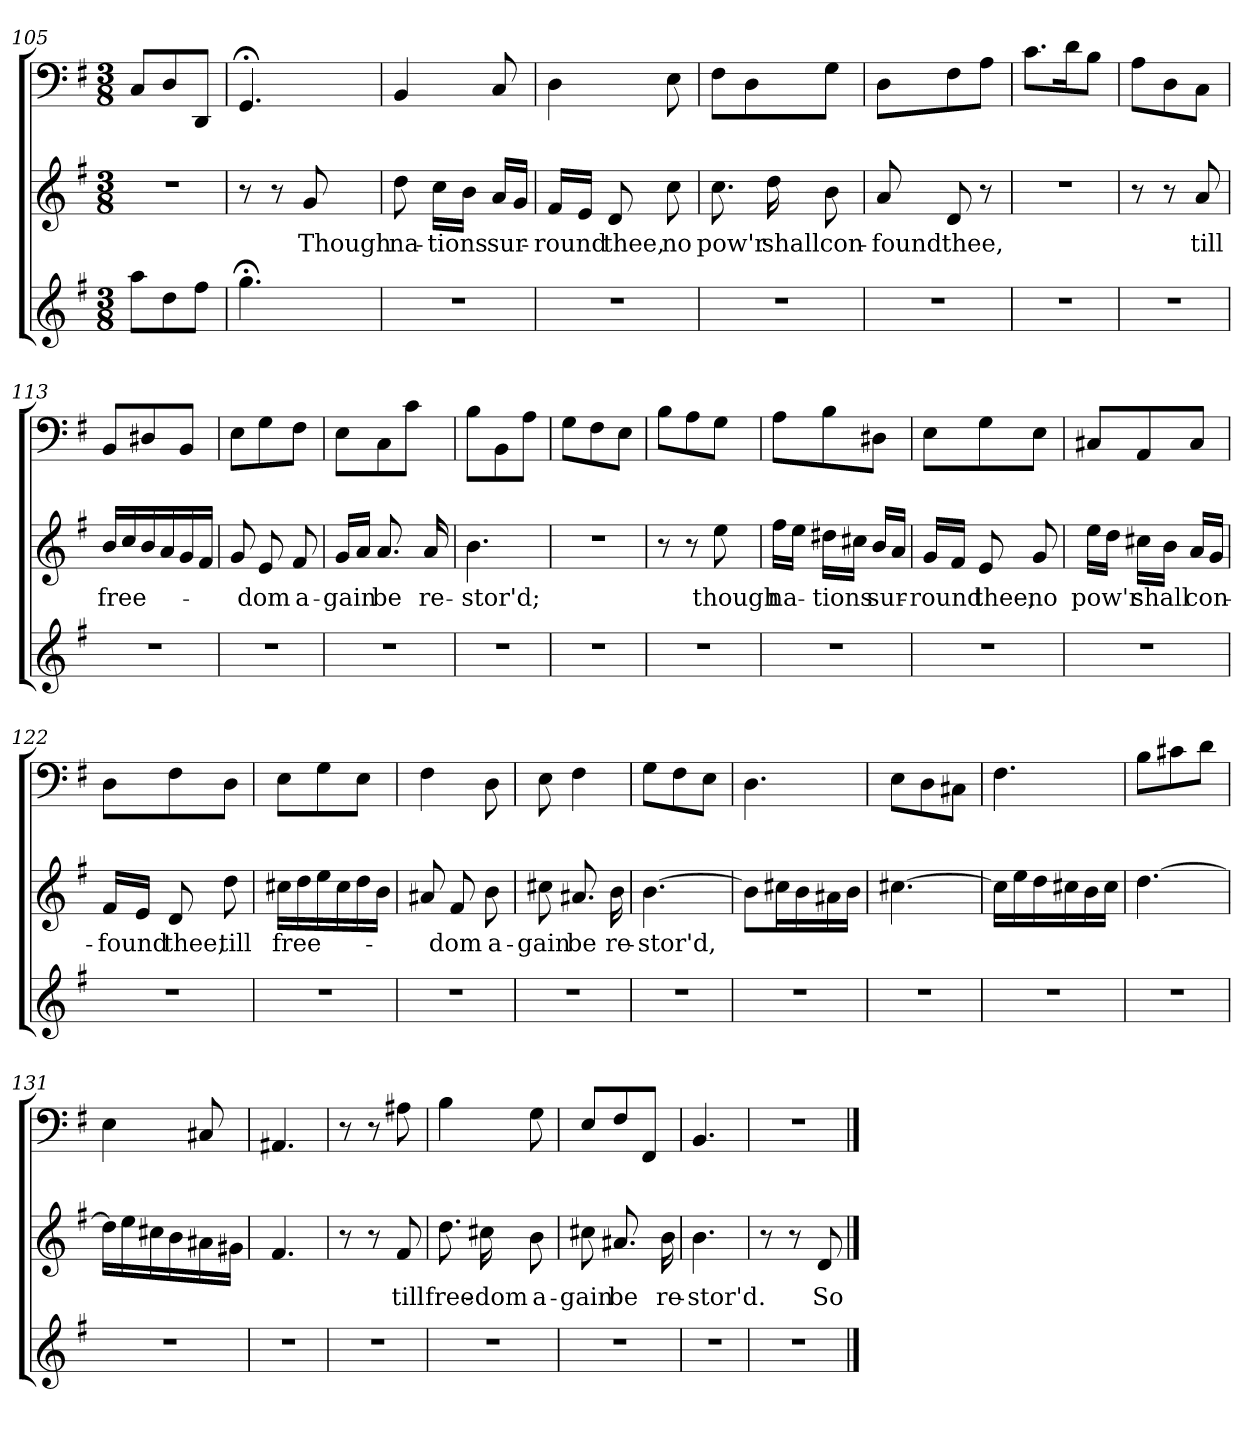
**kern	**kern	**text	**kern
*part3	*part2	*part2	*part1
*staff3	*staff2	*staff2	*staff1
*clefG2	*clefG2	*	*clefF4
*k[f#]	*k[f#]	*	*k[f#]
*G:	*G:	*	*G:
*M3/8	*M3/8	*	*M3/8
=105	=105	=105	=105
8aa\L	4.r	.	8C/L
8dd\	.	.	8D/
8ff#\J	.	.	8DD/J
=106	=106	=106	=106
4.gg;<\	8r	.	4.GG;</
.	8r	.	.
.	8g/	Though	.
=107	=107	=107	=107
4.r	8dd\	na-	4BB/
.	16cc\LL	-tions	.
.	16b\JJ	.	.
.	16a/LL	sur-	8C/
.	16g/JJ	.	.
=108	=108	=108	=108
4.r	16f#/LL	-round	4D\
.	16e/JJ	.	.
.	8d/	thee,	.
.	8cc\	no	8E\
=109	=109	=109	=109
4.r	8.cc\	pow'r	8F#\L
.	.	.	8D\
.	16dd\	shall	.
.	8b\	con-	8G\J
=110	=110	=110	=110
4.r	8a/	-found	8D\L
.	8d/	thee,	8F#\
.	8r	.	8A\J
=111	=111	=111	=111
4.r	4.r	.	8.c\L
.	.	.	16d\K
.	.	.	8B\J
=112	=112	=112	=112
4.r	8r	.	8A\L
.	8r	.	8D\
.	8a/	till	8C\J
=113	=113	=113	=113
4.r	16b/LL	free-	8BB/L
.	16cc/	.	.
.	16b/	.	8D#X/
.	16a/	.	.
.	16g/	.	8BB/J
.	16f#/JJ	.	.
=114	=114	=114	=114
4.r	8g/	.	8E\L
.	8e/	-dom	8G\
.	8f#/	a-	8F#\J
=115	=115	=115	=115
4.r	16g/LL	-gain	8E\L
.	16a/JJ	.	.
.	8.a/	be	8C\
.	.	.	8c\J
.	16a/	re-	.
=116	=116	=116	=116
4.r	4.b\	-stor'd;	8B\L
.	.	.	8BB\
.	.	.	8A\J
=117	=117	=117	=117
4.r	4.r	.	8G\L
.	.	.	8F#\
.	.	.	8E\J
=118	=118	=118	=118
4.r	8r	.	8B\L
.	8r	.	8A\
.	8ee\	though	8G\J
=119	=119	=119	=119
4.r	16ff#\LL	na-	8A\L
.	16ee\JJ	.	.
.	16dd#X\LL	-tions	8B\
.	16cc#X\JJ	.	.
.	16b/LL	sur-	8D#X\J
.	16a/JJ	.	.
=120	=120	=120	=120
4.r	16g/LL	-round	8E\L
.	16f#/JJ	.	.
.	8e/	thee,	8G\
.	8g/	no	8E\J
=121	=121	=121	=121
4.r	16ee\LL	pow'r	8C#X/L
.	16dd\JJ	.	.
.	16cc#X\LL	shall	8AA/
.	16b\JJ	.	.
.	16a/LL	con-	8C#/J
.	16g/JJ	.	.
=122	=122	=122	=122
4.r	16f#/LL	-found	8D\L
.	16e/JJ	.	.
.	8d/	thee,	8F#\
.	8dd\	till	8D\J
=123	=123	=123	=123
4.r	16cc#X\LL	free-	8E\L
.	16dd\	.	.
.	16ee\	.	8G\
.	16cc#\	.	.
.	16dd\	.	8E\J
.	16b\JJ	.	.
=124	=124	=124	=124
4.r	8a#X/	.	4F#\
.	8f#/	-dom	.
.	8b\	a-	8D\
=125	=125	=125	=125
4.r	8cc#X\	-gain	8E\
.	8.a#X/	be	4F#\
.	16b\	re-	.
=126	=126	=126	=126
4.r	[4.b\	-stor'd,	8G\L
.	.	.	8F#\
.	.	.	8E\J
=127	=127	=127	=127
4.r	8b\L]	.	4.D\
.	16cc#X\L	.	.
.	16b\	.	.
.	16a#X\	.	.
.	16b\JJ	.	.
=128	=128	=128	=128
4.r	[4.cc#X\	.	8E\L
.	.	.	8D\
.	.	.	8C#X\J
=129	=129	=129	=129
4.r	16cc#\LL]	.	4.F#\
.	16ee\	.	.
.	16dd\	.	.
.	16cc#X\	.	.
.	16b\	.	.
.	16cc#\JJ	.	.
=130	=130	=130	=130
4.r	[4.dd\	.	8B\L
.	.	.	8c#X\
.	.	.	8d\J
=131	=131	=131	=131
4.r	16dd\LL]	.	4E\
.	16ee\	.	.
.	16cc#X\	.	.
.	16b\	.	.
.	16a#X\	.	8C#X/
.	16g#X\JJ	.	.
=132	=132	=132	=132
4.r	4.f#/	.	4.AA#X/
=133	=133	=133	=133
4.r	8r	.	8r
.	8r	.	8r
.	8f#/	till	8A#X\
=134	=134	=134	=134
4.r	8.dd\	free-	4B\
.	16cc#X\	-dom	.
.	8b\	a-	8G\
=135	=135	=135	=135
4.r	8cc#X\	-gain	8E/L
.	8.a#X/	be	8F#/
.	.	.	8FF#/J
.	16b\	re-	.
=136	=136	=136	=136
4.r	4.b\	-stor'd.	4.BB/
=137	=137	=137	=137
4.r	8r	.	4.r
.	8r	.	.
.	8d/	So	.
==	==	==	==
*-	*-	*-	*-
